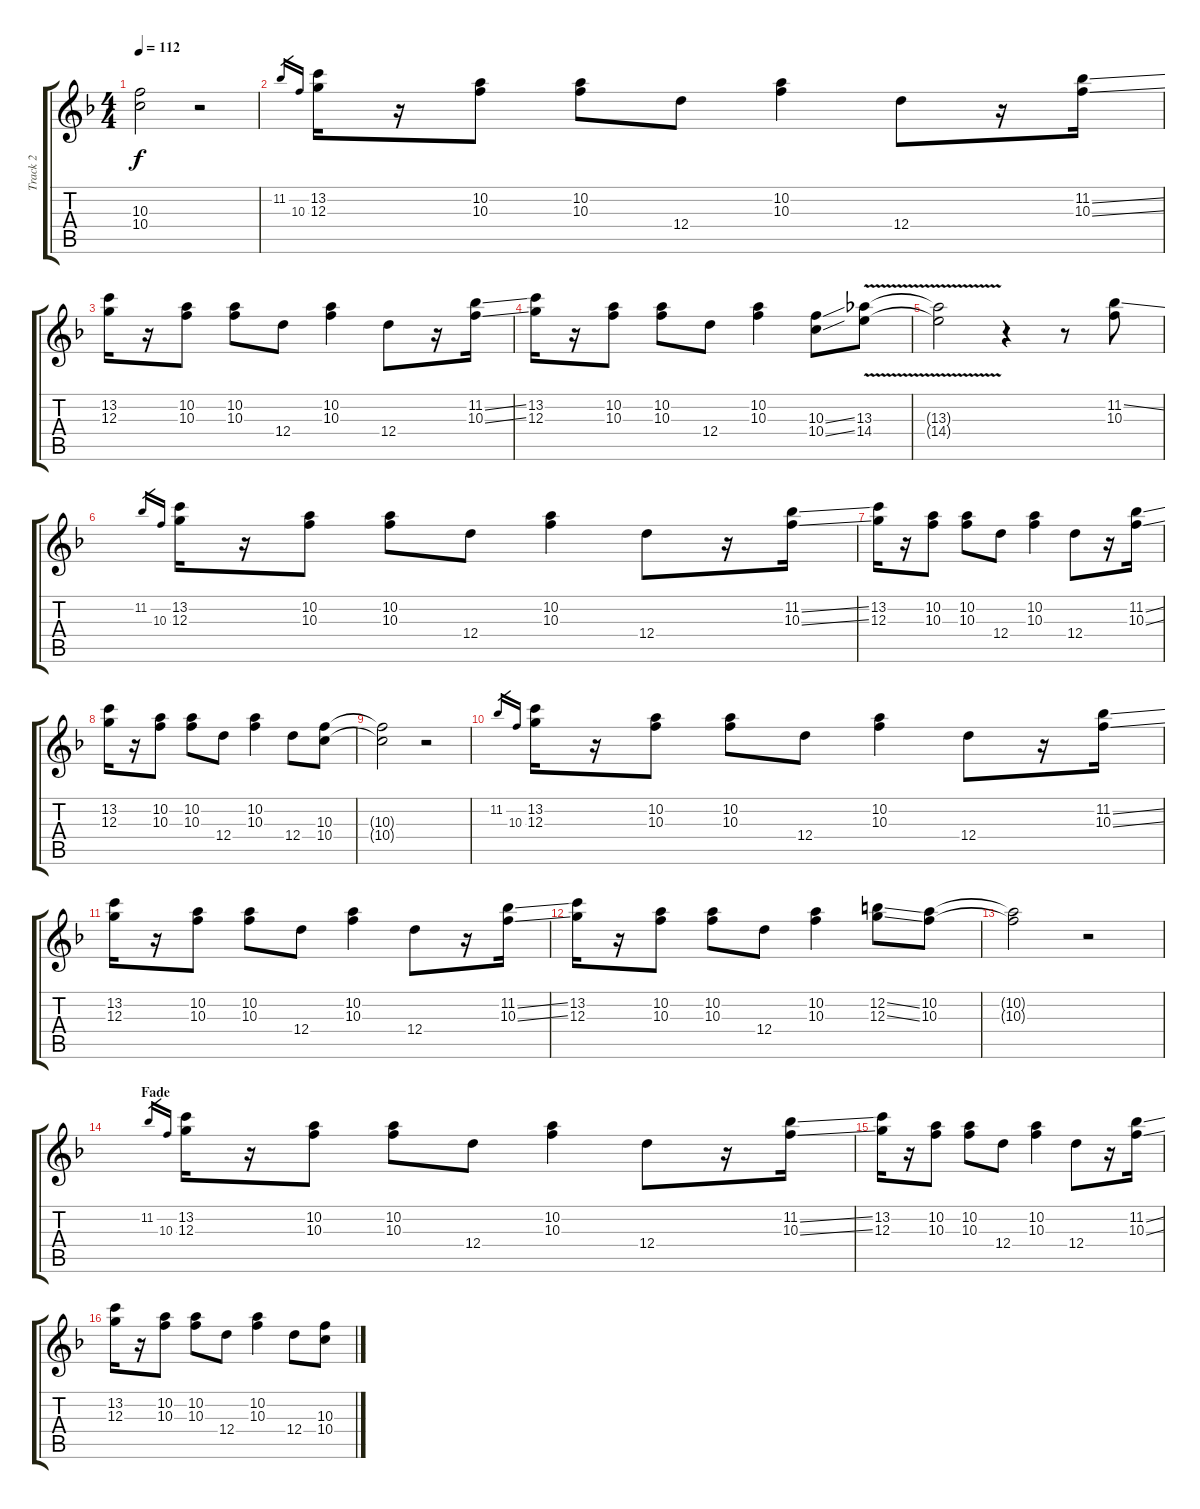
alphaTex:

\track ("Track 2" "Track 2") {instrument electricguitarjazz}
\staff {score tabs}
\tuning (E4 B3 G3 D3 A2 E2) {hide}
\ts (4 4)
\tempo 112
\clef g2
\ks f
(10.3{t} 10.4{t}).2{dy f} r.2 |
11.2.16{gr} 10.3.16{gr} (13.2 12.3).16 r.16 (10.2 10.3).8 (10.2 10.3).8 12.4.8 (10.2 10.3).4 12.4.8 r.16 (11.2{ss} 10.3{ss}).16 |
(13.2 12.3).16 r.16 (10.2 10.3).8 (10.2 10.3).8 12.4.8 (10.2 10.3).4 12.4.8 r.16 (11.2{ss} 10.3{ss}).16 |
(13.2 12.3).16 r.16 (10.2 10.3).8 (10.2 10.3).8 12.4.8 (10.2 10.3).4 (10.3{ss} 10.4{ss}).8 (13.3{v} 14.4{v}).8 |
(13.3{t} 14.4{t}).2 r.4 r.8 (11.2{ss} 10.3).8 |
11.2.16{gr} 10.3.16{gr} (13.2 12.3).16 r.16 (10.2 10.3).8 (10.2 10.3).8 12.4.8 (10.2 10.3).4 12.4.8 r.16 (11.2{ss} 10.3{ss}).16 |
(13.2 12.3).16 r.16 (10.2 10.3).8 (10.2 10.3).8 12.4.8 (10.2 10.3).4 12.4.8 r.16 (11.2{ss} 10.3{ss}).16 |
(13.2 12.3).16 r.16 (10.2 10.3).8 (10.2 10.3).8 12.4.8 (10.2 10.3).4 12.4.8 (10.3 10.4).8 |
(10.3{t} 10.4{t}).2 r.2 |
11.2.16{gr} 10.3.16{gr} (13.2 12.3).16 r.16 (10.2 10.3).8 (10.2 10.3).8 12.4.8 (10.2 10.3).4 12.4.8 r.16 (11.2{ss} 10.3{ss}).16 |
(13.2 12.3).16 r.16 (10.2 10.3).8 (10.2 10.3).8 12.4.8 (10.2 10.3).4 12.4.8 r.16 (11.2{ss} 10.3{ss}).16 |
(13.2 12.3).16 r.16 (10.2 10.3).8 (10.2 10.3).8 12.4.8 (10.2 10.3).4 (12.2{ss} 12.3{ss}).8 (10.2 10.3).8 |
(10.2{t} 10.3{t}).2 r.2 |
\section ("" "Fade")
11.2.16{gr} 10.3.16{gr} (13.2 12.3).16 r.16 (10.2 10.3).8 (10.2 10.3).8 12.4.8 (10.2 10.3).4 12.4.8 r.16 (11.2{ss} 10.3{ss}).16 |
(13.2 12.3).16 r.16 (10.2 10.3).8 (10.2 10.3).8 12.4.8 (10.2 10.3).4 12.4.8 r.16 (11.2{ss} 10.3{ss}).16 |
(13.2 12.3).16 r.16 (10.2 10.3).8 (10.2 10.3).8 12.4.8 (10.2 10.3).4 12.4.8 (10.3 10.4).8
